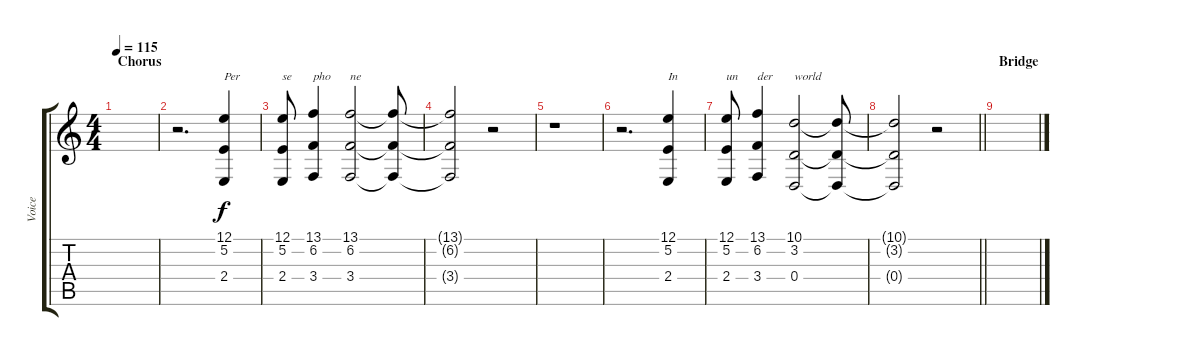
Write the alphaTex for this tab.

\track ("Voice" "Voice") {instrument choiraahs}
\staff {score tabs}
\tuning (E4 B3 G3 D3 A2 E2) {hide}
\ts (4 4)
\section ("" "Chorus")
\tempo 115
\clef g2
\ks c
|
r.2{d} (12.1 5.2 2.4).4{txt "Per"} |
(12.1 5.2 2.4).8{txt "se"} (13.1 6.2 3.4).4{txt "pho"} (13.1 6.2 3.4).2{txt "ne"} (13.1{t} 6.2{t} 3.4{t}).8 |
(13.1{t} 6.2{t} 3.4{t}).2 r.2 |
r.1 |
r.2{d} (12.1 5.2 2.4).4{txt "In"} |
(12.1 5.2 2.4).8{txt "un"} (13.1 6.2 3.4).4{txt "der"} (10.1 3.2 0.4).2{txt "world"} (10.1{t} 3.2{t} 0.4{t}).8 |
\barLineRight lightlight
(10.1{t} 3.2{t} 0.4{t}).2 r.2 |
\section ("" "Bridge")
